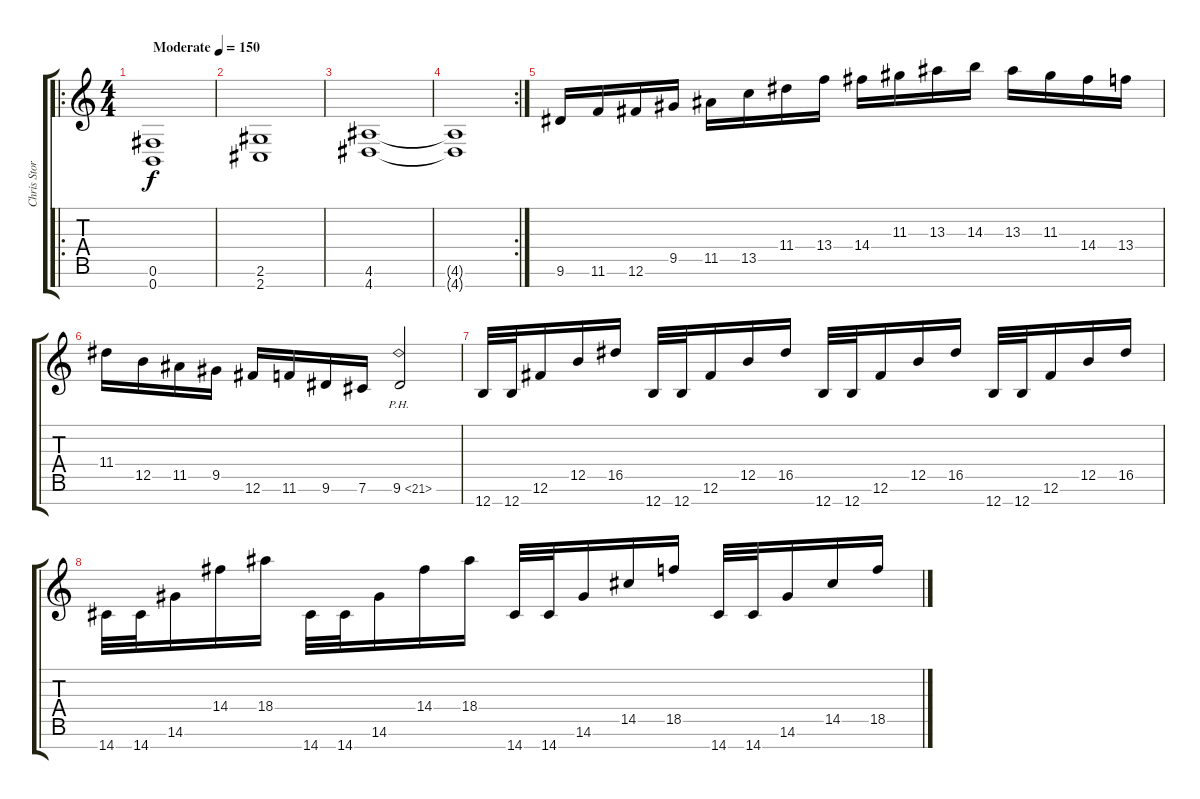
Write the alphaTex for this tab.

\track ("Chris Storey" "Chris Stor") {instrument distortionguitar}
\staff {score tabs}
\tuning (Gb4 Db4 A3 E3 B2 Gb2 B1) {hide}
\ro
\ts (4 4)
\tempo (150 "Moderate")
\clef g2
\ks c
(0.6 0.7).1{dy f instrument distortionguitar} |
(2.6 2.7).1 |
(4.6 4.7).1 |
\rc 2
(4.6{t} 4.7{t}).1 |
9.6.16 11.6.16 12.6.16 9.5.16 11.5.16 13.5.16 11.4.16 13.4.16 14.4.16 11.3.16 13.3.16 14.3.16 13.3.16 11.3.16 14.4.16 13.4.16 |
11.4.16 12.5.16 11.5.16 9.5.16 12.6.16 11.6.16 9.6.16 7.6.16 9.6{ph 12}.2 |
12.7.32 12.7.32 12.6.16 12.5.16 16.5.16 12.7.32 12.7.32 12.6.16 12.5.16 16.5.16 12.7.32 12.7.32 12.6.16 12.5.16 16.5.16 12.7.32 12.7.32 12.6.16 12.5.16 16.5.16 |
14.7.32 14.7.32 14.6.16 14.4.16 18.4.16 14.7.32 14.7.32 14.6.16 14.4.16 18.4.16 14.7.32 14.7.32 14.6.16 14.5.16 18.5.16 14.7.32 14.7.32 14.6.16 14.5.16 18.5.16
